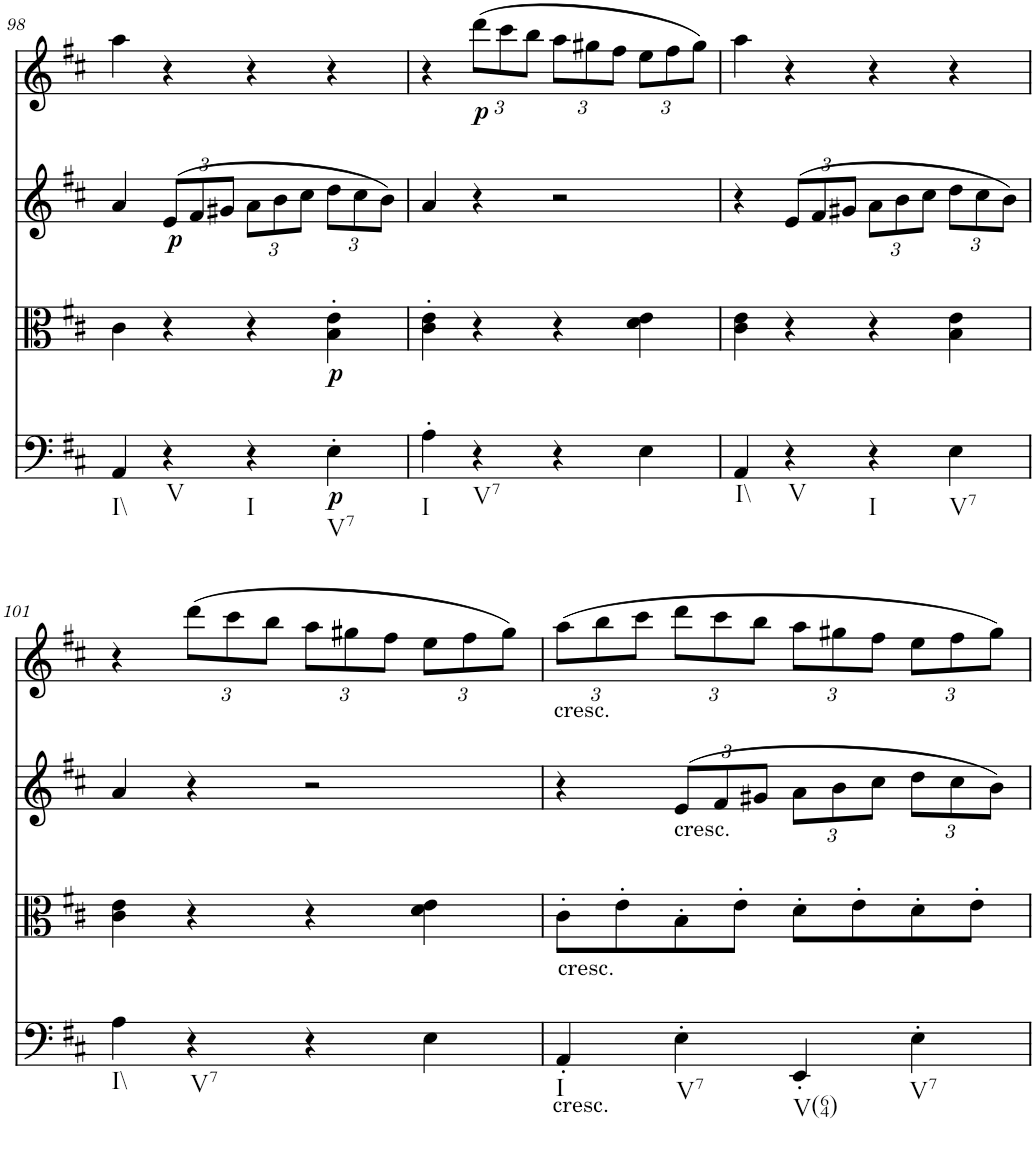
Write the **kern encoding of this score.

**kern	**dynam	**kern	**dynam	**kern	**dynam	**kern	**dynam
*part4	*part4	*part3	*part3	*part2	*part2	*part1	*part1
*staff4	*staff4	*staff3	*staff3	*staff2	*staff2	*staff1	*staff1
*I"Violoncello	*	*I"Viola	*	*I"Violin II	*	*I"Violin I	*
!!LO:PB:g=z
*clefF4	*	*clefC3	*	*clefG2	*	*clefG2	*
*k[f#c#]	*	*k[f#c#]	*	*k[f#c#]	*	*k[f#c#]	*
*M2/2	*	*M2/2	*	*M2/2	*	*M2/2	*
=98	=98	=98	=98	=98	=98	=98	=98
!LO:TX:b:t=I\\	!	!	!	!	!	!	!
4AA/	.	4c#\	.	4a/	.	4aa\	.
*	*	*	*	*Xbrackettup	*	*	*
!LO:TX:b:t=V	!	!	!	!	!	!	!
!	!	!	!	!	!LO:DY:b	!	!
4r	.	4r	.	(12e/L	p	4r	.
.	.	.	.	12f#/	.	.	.
.	.	.	.	12g#X/J	.	.	.
!LO:TX:b:t=I	!	!	!	!	!	!	!
4r	.	4r	.	12a\L	.	4r	.
.	.	.	.	12b\	.	.	.
.	.	.	.	12cc#\J	.	.	.
!LO:TX:b:t=V7	!	!	!	!	!	!	!
!	!LO:DY:b	!	!LO:DY:b	!	!	!	!
4E'\	p	4B\' 4e\'	p	12dd\L	.	4r	.
.	.	.	.	12cc#\	.	.	.
.	.	.	.	12b\J)	.	.	.
=99	=99	=99	=99	=99	=99	=99	=99
!LO:TX:b:t=I	!	!	!	!	!	!	!
4A'\	.	4c#\' 4e\'	.	4a/	.	4r	.
*	*	*	*	*	*	*Xbrackettup	*
!LO:TX:b:t=V7	!	!	!	!	!	!	!
!	!	!	!	!	!	!	!LO:DY:b
4r	.	4r	.	4r	.	(12ddd\L	p
.	.	.	.	.	.	12ccc#\	.
.	.	.	.	.	.	12bb\J	.
4r	.	4r	.	2r	.	12aa\L	.
.	.	.	.	.	.	12gg#X\	.
.	.	.	.	.	.	12ff#\J	.
4E\	.	4d\ 4e\	.	.	.	12ee\L	.
.	.	.	.	.	.	12ff#\	.
.	.	.	.	.	.	12gg#\J)	.
=100	=100	=100	=100	=100	=100	=100	=100
!LO:TX:b:t=I\\	!	!	!	!	!	!	!
4AA/	.	4c#\ 4e\	.	4r	.	4aa\	.
!LO:TX:b:t=V	!	!	!	!	!	!	!
4r	.	4r	.	(12e/L	.	4r	.
.	.	.	.	12f#/	.	.	.
.	.	.	.	12g#X/J	.	.	.
!LO:TX:b:t=I	!	!	!	!	!	!	!
4r	.	4r	.	12a\L	.	4r	.
.	.	.	.	12b\	.	.	.
.	.	.	.	12cc#\J	.	.	.
!LO:TX:b:t=V7	!	!	!	!	!	!	!
4E\	.	4B\ 4e\	.	12dd\L	.	4r	.
.	.	.	.	12cc#\	.	.	.
.	.	.	.	12b\J)	.	.	.
!!LO:LB:g=z
=101	=101	=101	=101	=101	=101	=101	=101
!LO:TX:b:t=I\\	!	!	!	!	!	!	!
4A\	.	4c#\ 4e\	.	4a/	.	4r	.
!LO:TX:b:t=V7	!	!	!	!	!	!	!
4r	.	4r	.	4r	.	(12ddd\L	.
.	.	.	.	.	.	12ccc#\	.
.	.	.	.	.	.	12bb\J	.
4r	.	4r	.	2r	.	12aa\L	.
.	.	.	.	.	.	12gg#X\	.
.	.	.	.	.	.	12ff#\J	.
4E\	.	4d\ 4e\	.	.	.	12ee\L	.
.	.	.	.	.	.	12ff#\	.
.	.	.	.	.	.	12gg#\J)	.
=102	=102	=102	=102	=102	=102	=102	=102
!	!	!	!	!	!	!LO:TX:b:t=cresc.	!
!LO:TX:a:t=cresc.	!	!	!	!	!	!	!
!LO:TX:b:t=cresc.	!	!	!	!	!	!	!
!LO:TX:b:t=I	!	!	!	!	!	!	!
4AA'/	.	8c#'\L	.	4r	.	(12aa\L	.
.	.	.	.	.	.	12bb\	.
.	.	8e'\	.	.	.	.	.
.	.	.	.	.	.	12ccc#\J	.
!	!	!LO:TX:a:t=cresc.	!	!	!	!	!
!LO:TX:b:t=V7	!	!	!	!	!	!	!
4E'\	.	8B'\	.	(12e/L	.	12ddd\L	.
.	.	.	.	12f#/	.	12ccc#\	.
.	.	8e'\J	.	.	.	.	.
.	.	.	.	12g#X/J	.	12bb\J	.
!LO:TX:b:t=V(64)	!	!	!	!	!	!	!
4EE'/	.	8d'\L	.	12a\L	.	12aa\L	.
.	.	.	.	12b\	.	12gg#X\	.
.	.	8e'\	.	.	.	.	.
.	.	.	.	12cc#\J	.	12ff#\J	.
!LO:TX:b:t=V7	!	!	!	!	!	!	!
4E'\	.	8d'\	.	12dd\L	.	12ee\L	.
.	.	.	.	12cc#\	.	12ff#\	.
.	.	8e'\J	.	.	.	.	.
.	.	.	.	12b\J)	.	12gg#\J)	.
=	=	=	=	=	=	=	=
*-	*-	*-	*-	*-	*-	*-	*-
